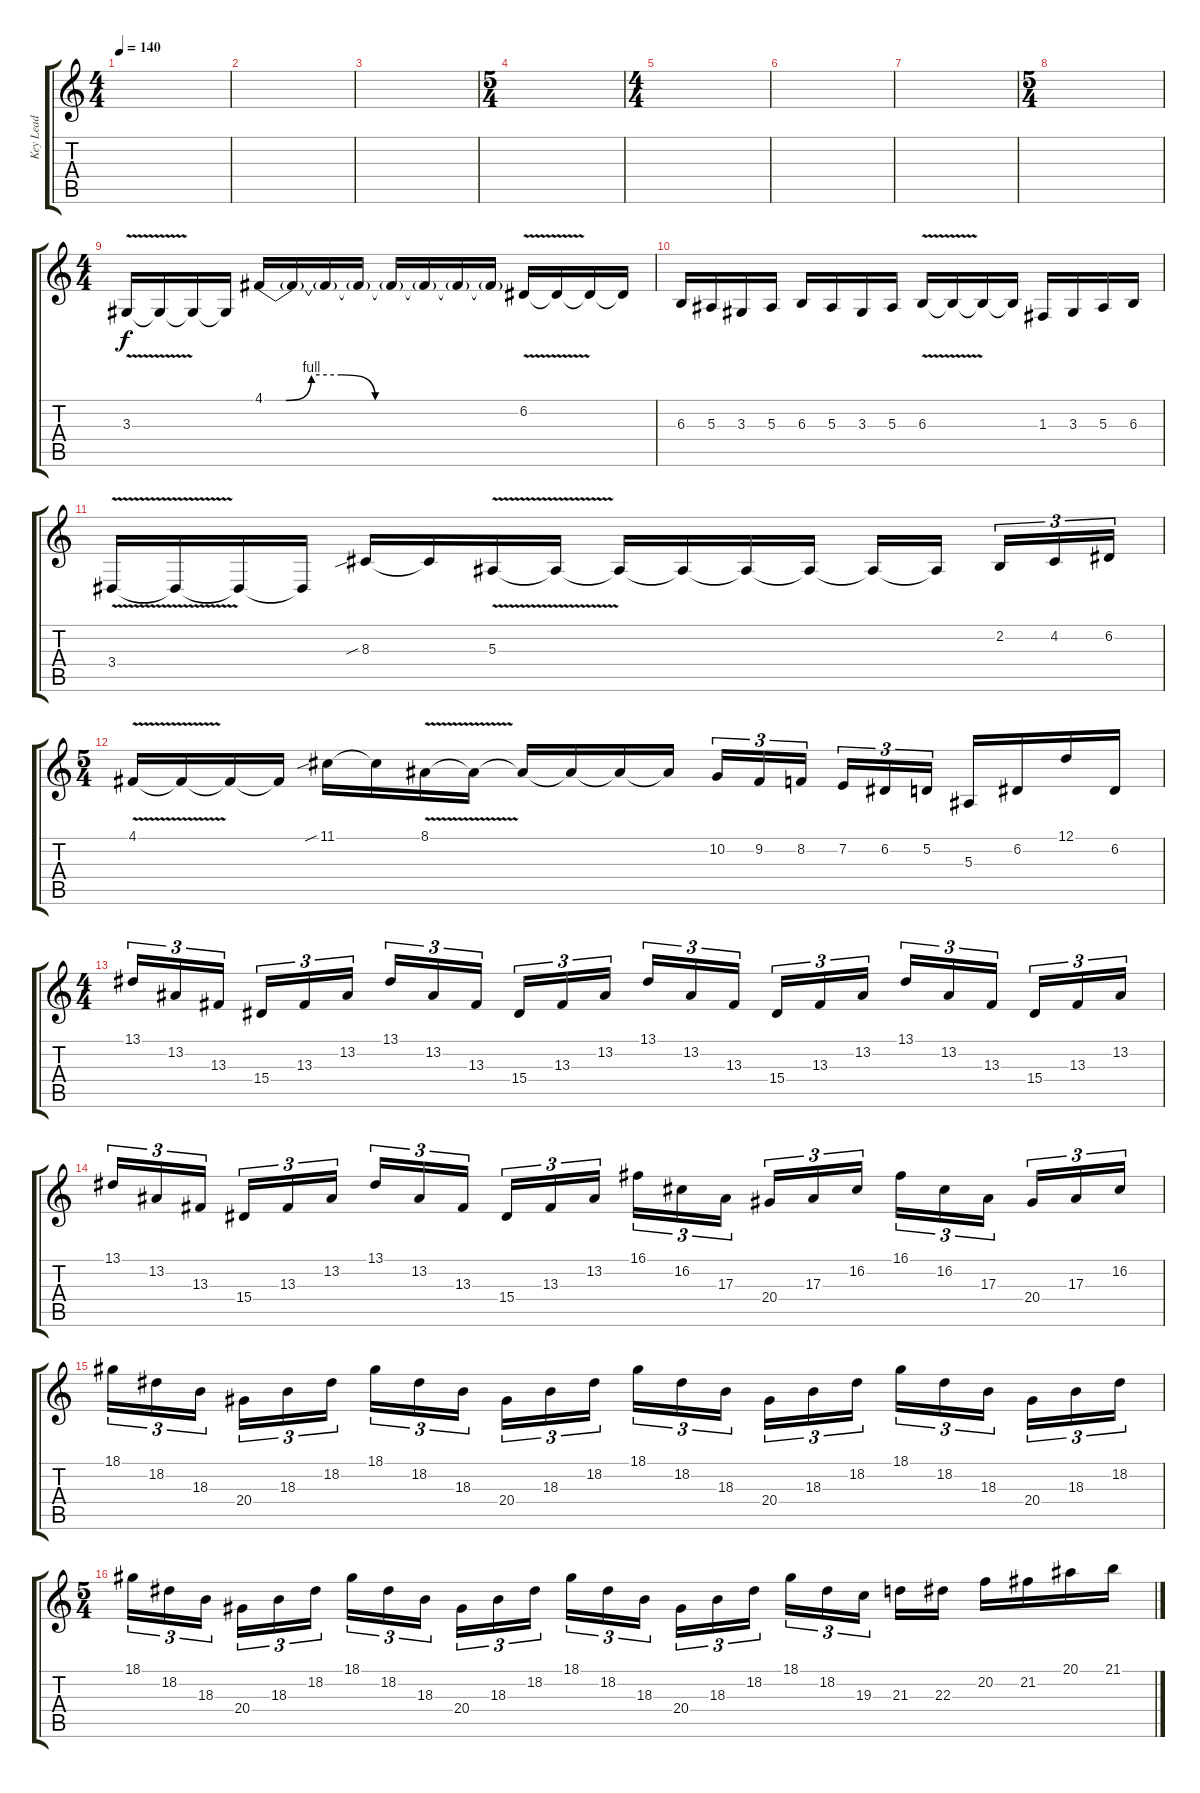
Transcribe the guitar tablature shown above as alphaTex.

\track ("Key Lead" "Key Lead") {instrument lead2sawtooth}
\staff {score tabs}
\tuning (D4 A3 F3 C3 G2 D2) {hide}
\ts (4 4)
\tempo 140
\clef g2
\ks c
|
|
|
\ts (5 4)
|
\ts (4 4)
|
|
|
\ts (5 4)
|
\ts (4 4)
3.3{v}.16 3.3{t}.16 3.3{t}.16 3.3{t}.16 4.1{be (custom 0 0 5 0 11 4 18 4 26 0 56 0 60 0)}.16 4.1{t}.16 4.1{t}.16 4.1{t}.16 4.1{t}.16 4.1{t}.16 4.1{t}.16 4.1{t}.16 6.2{v}.16 6.2{t}.16 6.2{t}.16 6.2{t}.16 |
6.3.16 5.3.16 3.3.16 5.3.16 6.3.16 5.3.16 3.3.16 5.3.16 6.3{v}.16 6.3{t}.16 6.3{t}.16 6.3{t}.16 1.3.16 3.3.16 5.3.16 6.3.16 |
3.4{v}.16 3.4{t}.16 3.4{t}.16 3.4{t}.16 8.3{sib}.16 8.3{t}.16 5.3{v}.16 5.3{t}.16 5.3{t}.16 5.3{t}.16 5.3{t}.16 5.3{t}.16 5.3{t}.16 5.3{t}.16 2.2.16{tu (3 2)} 4.2.16{tu (3 2)} 6.2.16{tu (3 2)} |
\ts (5 4)
4.1{v}.16 4.1{t}.16 4.1{t}.16 4.1{t}.16 11.1{sib}.16 11.1{t}.16 8.1{v}.16 8.1{t}.16 8.1{t}.16 8.1{t}.16 8.1{t}.16 8.1{t}.16 10.2.16{tu (3 2)} 9.2.16{tu (3 2)} 8.2.16{tu (3 2)} 7.2.16{tu (3 2)} 6.2.16{tu (3 2)} 5.2.16{tu (3 2)} 5.3.16 6.2.16 12.1.16 6.2.16 |
\ts (4 4)
13.1.16{tu (3 2)} 13.2.16{tu (3 2)} 13.3.16{tu (3 2)} 15.4.16{tu (3 2)} 13.3.16{tu (3 2)} 13.2.16{tu (3 2)} 13.1.16{tu (3 2)} 13.2.16{tu (3 2)} 13.3.16{tu (3 2)} 15.4.16{tu (3 2)} 13.3.16{tu (3 2)} 13.2.16{tu (3 2)} 13.1.16{tu (3 2)} 13.2.16{tu (3 2)} 13.3.16{tu (3 2)} 15.4.16{tu (3 2)} 13.3.16{tu (3 2)} 13.2.16{tu (3 2)} 13.1.16{tu (3 2)} 13.2.16{tu (3 2)} 13.3.16{tu (3 2)} 15.4.16{tu (3 2)} 13.3.16{tu (3 2)} 13.2.16{tu (3 2)} |
13.1.16{tu (3 2)} 13.2.16{tu (3 2)} 13.3.16{tu (3 2)} 15.4.16{tu (3 2)} 13.3.16{tu (3 2)} 13.2.16{tu (3 2)} 13.1.16{tu (3 2)} 13.2.16{tu (3 2)} 13.3.16{tu (3 2)} 15.4.16{tu (3 2)} 13.3.16{tu (3 2)} 13.2.16{tu (3 2)} 16.1.16{tu (3 2)} 16.2.16{tu (3 2)} 17.3.16{tu (3 2)} 20.4.16{tu (3 2)} 17.3.16{tu (3 2)} 16.2.16{tu (3 2)} 16.1.16{tu (3 2)} 16.2.16{tu (3 2)} 17.3.16{tu (3 2)} 20.4.16{tu (3 2)} 17.3.16{tu (3 2)} 16.2.16{tu (3 2)} |
18.1.16{tu (3 2)} 18.2.16{tu (3 2)} 18.3.16{tu (3 2)} 20.4.16{tu (3 2)} 18.3.16{tu (3 2)} 18.2.16{tu (3 2)} 18.1.16{tu (3 2)} 18.2.16{tu (3 2)} 18.3.16{tu (3 2)} 20.4.16{tu (3 2)} 18.3.16{tu (3 2)} 18.2.16{tu (3 2)} 18.1.16{tu (3 2)} 18.2.16{tu (3 2)} 18.3.16{tu (3 2)} 20.4.16{tu (3 2)} 18.3.16{tu (3 2)} 18.2.16{tu (3 2)} 18.1.16{tu (3 2)} 18.2.16{tu (3 2)} 18.3.16{tu (3 2)} 20.4.16{tu (3 2)} 18.3.16{tu (3 2)} 18.2.16{tu (3 2)} |
\ts (5 4)
18.1.16{tu (3 2)} 18.2.16{tu (3 2)} 18.3.16{tu (3 2)} 20.4.16{tu (3 2)} 18.3.16{tu (3 2)} 18.2.16{tu (3 2)} 18.1.16{tu (3 2)} 18.2.16{tu (3 2)} 18.3.16{tu (3 2)} 20.4.16{tu (3 2)} 18.3.16{tu (3 2)} 18.2.16{tu (3 2)} 18.1.16{tu (3 2)} 18.2.16{tu (3 2)} 18.3.16{tu (3 2)} 20.4.16{tu (3 2)} 18.3.16{tu (3 2)} 18.2.16{tu (3 2)} 18.1.16{tu (3 2)} 18.2.16{tu (3 2)} 19.3.16{tu (3 2)} 21.3.16 22.3.16 20.2.16 21.2.16 20.1.16 21.1.16
